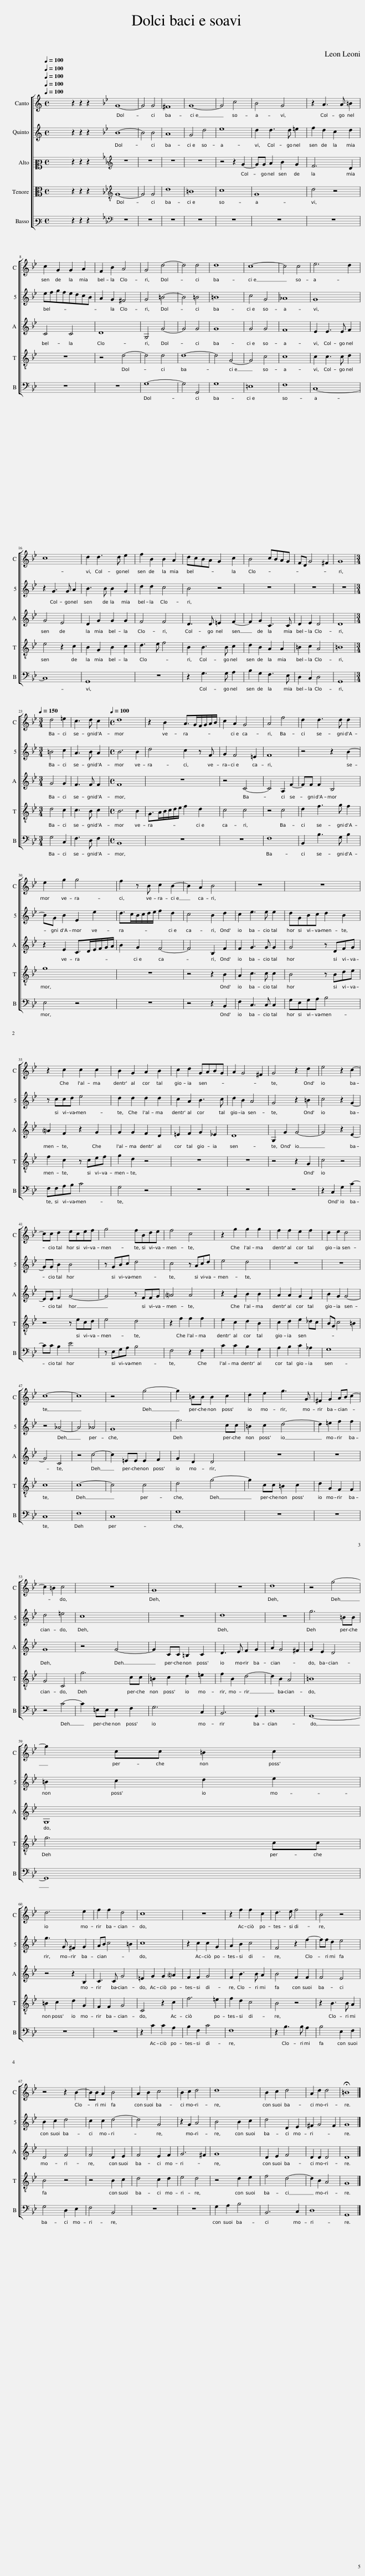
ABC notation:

X:1
%%score [ 1 2 3 4 5 ]
L:1/8
Q:1/4=100
M:4/4
I:linebreak $
K:C
V:1 treble
V:2 treble
V:3 alto2
V:4 alto
V:5 bass3
V:1
 x8 | z2 z2 z2 x2 |[K:Bb] G8- | G4 G4 | ^F8 | %5
 G8- | G4 c4 | B4 G4 | z2 A3 A =B2 |$ c2 G2 G2 A2 | %10
 F2 B2 A4 | G4 d4- | d4 d4 | d8 | c8- | %15
 c4 c4 | e6 d2 |$ c8 | d2 d3 d e2 | f2 B2 B2 A2 | %20
 dcBA G2 c2 | B4 cBAG | FD G4 ^F2 | G8 |$[M:3/4][Q:1/4=150] d4 =e2 | %25
 c3 d c2 |[M:4/4][Q:1/4=100] d8 | z2 B2 A>GF/G/A/B/ | c2 A2 G4 | A4 f4 | %30
 d2 d3 d d2 |$ e2 g2 g4 | f2 z B c2 B2- | B2 A2 B4 | z8 | %35
 z8 |$ z2 c2 c2 c2 | B2 G2 A2 B2 | c2 d2 GABG | A2 G4 ^F2 | %40
 G4 z2 d2 | e4 z2 c2- |$ cc d2 ecef | g4 fBde | f4 c4 | %45
 z2 g2 g2 g2 | f2 f2 e2 f2 | d2 e2 d4 |$ c8- | c8 | %50
 z4 g4- | g2 =BB B2 c2 | d2 e2 g3 G | ^F2 G2 AB c2- |$ c2 =B2 c4 | %55
 z8 | G8 | z8 | d8 | z4 g4- |$ %60
 g2 cc =B2 c2 |$ d6 e2 | f2 f2 d4 | c8 | z8 | %65
 z2 f2 f2 c2 | d3 e f4 | B4 z4 |$ z4 z2 B2- | BB A2 B4 | %70
 A2 B2 c4 | B2 c2 d4 | d8 | B2 c2 d4 | A2 d2 d4 | %75
 !fermata!=B8 |] %76
V:2
 x8 | z2 z2 z2 x2 |[K:Bb] B8- | B4 B4 | A8 | %5
 G4 d4 | e8 | d2 d3 d =e2 | f2 d2 c2 d2 |$ efgfedcB | %10
 A2 G2 ^F4 | G4 =B4- | B4 =B4 | =B8 | c4 G4 | %15
 _A8 | G8 |$ z2 G3 G A2 | B3 B B2 G2 | d2 d2 c4 | %20
 B4 z4 | z8 | z8 | z8 |$[M:3/4] =B4 c2 | %25
 A3 B A2 |[M:4/4] B6 B2 | d4 c2 z F | G2 F4 =E2 | F8 | %30
 z4 z2 B2- |$ BG B2 E2 e2 | d>cB/c/d/e/ f2 d2 | c4 B2 d2 | c2 e3 e e2 | %35
 dGBc d2 B2 |$ z ccd e4 | d2 d2 d2 d2 | c2 A2 B3 c | d2 B2 A4 | %40
 G4 z2 =B2 | c4 z2 G2- |$ GG B2 B4 | z GBc d4 | c4 z Acd | %45
 e4 d4 | z8 | z8 |$ z4 _A4- | A4 _A4 | %50
 G8 | g6 cc | =B2 c2 d4- | d2 =e2 f2 f2 |$ d4 =e4 | %55
 c8 | z8 | d8 | z8 | g6 =BB |$ %60
 =B2 c2 d2 e2 |$ g3 G ^F2 G2 | AB c4 =B2 | c8 | z2 c2 c2 G2 | %65
 A2 B2 c4 | F4 z2 f2- | ff d2 e4 |$ B2 c2 d4 | c2 c2 d4- | %70
 d4 G4 | z2 G2 A4 | B4 B2 c2 | d4 D2 E2 | ^F2 G4 F2 | %75
 G8 |] %76
V:3
 x8 | z2 z2 z2 x2 |[K:Bb][K:treble] z8 | z8 | z8 | %5
 z8 | z4 z2 G2- | GG A2 B2 G2 | F6 D2 |$ C4 C4 | %10
 D8 | G,4 G4- | G4 G4 | G8 | G4 G4 | %15
 F8 | E2 E3 E F2 |$ G4 E4 | D2 G2 G2 G2 | F4 F4 | %20
 D3 D =E2 F2- | F2 G2 C3 C | D2 E2 D4 | D8 |$[M:3/4] G4 G2 | %25
 F3 F F2 |[M:4/4] F8 | z8 | z4 C4- | C4 A,2 F2- | %30
 FF F2 B,4 |$ z2 E2 C>DE/F/G/A/ | B2 G2 F4- | F4 B,2 F2 | F2 G3 G G2 | %35
 G4 z DFG |$ !courtesy!=A2 F2 z2 G2 | G2 G2 F2 D2 | =E2 F2 G2 _E2 | D8 | %40
 G,2 G2 G4- | G4 z2 E2- |$ EE F2 G4- | G4 z FFG | !courtesy!=A4 A4 | %45
 z2 G2 B2 B2 | A2 A2 G2 F2 | B2 G2 G4- |$ G4 C4 | z4 c4- | %50
 c2 =EE E2 F2 | G2 D2 D4 | z8 | z8 |$ G8 | %55
 z4 G4- | G2 CC =B,2 C2 | D3 E F2 G2 | A2 G4 ^F2 | G2 E2 D4 |$ %60
 G,8 |$ z4 z2 B,2 | C3 C G4 | =E2 G2 G2 !courtesy!=A2 | F2 F2 G4 | %65
 F2 B3 B A2 | B4 F2 F2 | F4 E4 |$ D4 F4 | F4 D2 E2 | %70
 F4 E2 F2 | G6 ^F2 | G8 | D2 E2 F4 | D2 D2 D4 | %75
 D8 |] %76
V:4
 x8 | z2 z2 z2 x2 |[K:Bb][K:treble-8] G8- | G4 G4 | d8 | %5
 =B8 | c8 | G8 | d4 z4 |$ z8 | %10
 z4 d4- | d4 d4 | d8- | d4 G4- | G4 c4 | %15
 c8 | c2 c3 c d2 |$ e4 z2 c2 | B2 G2 B2 c2 | d3 e f4 | %20
 B2 B3 B c2 | d2 B2 A2 A2 | =B2 c2 A4 | =B8 |$[M:3/4] d4 c2 | %25
 c3 B c2 |[M:4/4] B6 B2 | G>AB/c/d/e/ f2 d2 | c4 c4 | z4 c4 | %30
 d2 f3 g f2 |$ g8 | z8 | z4 z2 B2 | A2 c3 c c2 | %35
 B4 z Bde |$ f2 c2 z cef | g2 d2 z4 | z8 | z8 | %40
 z4 z2 G2 | c4 z4 |$ z4 z ecd | e4 d4 | z2 f2 f2 f2 | %45
 e2 c2 d2 B2 | c2 d2 e2 _dc | BG c4 =B2 |$ c8 | c8- | %50
 c4 c4 | d4 g4- | g2 cc =B2 c2 | d2 G2 F2 F2 |$ G4 C4 | %55
 g6 cc | =B2 c2 d2 =e2 | f2 B2 d4- | d2 B2 A4 | =B8 |$ %60
 g6 cc |$ =B2 c2 d2 G2 | F2 F2 G4 | C4 z2 c2 | f6 =e2 | %65
 f2 d2 c4 | B4 z4 | z2 B3 B A2 |$ B4 z4 | z4 B2 c2 | %70
 d4 c2 d2 | e4 d4 | z4 d2 e2 | f4 d4- | d2 B2 A4 | %75
 G8 |] %76
V:5
 x8 | z2 z2 z2 x2 |[K:Bb][K:bass] z8 | z8 | z8 | %5
 z8 | z8 | z8 | z8 |$ z8 | %10
 z8 | G,8- | G,4 G,,4 | G,8 | =E,8 | %15
 F,8 | C,8- |$ C,8 | G,,8 | z8 | %20
 z2 G,3 G, A,2 | B,2 G,2 F,3 E, | D,2 C,2 D,4 | G,,8 |$[M:3/4] G,4 C,2 | %25
 F,3 D, F,2 |[M:4/4] B,,8 | z8 | z8 | F,8 | %30
 B,,2 B,3 G, B,2 |$ E,4 z4 | z8 | z4 z2 B,,2 | F,2 C,3 C, C,2 | %35
 G,E,G,A, B,4 |$ F,F,A,B, C4 | G,4 z4 | z8 | z8 | %40
 z8 | z2 C,2 G,2 C2- |$ CC B,2 E4 | z E,G,A, B,4 | F,4 z2 F,2 | %45
 C2 C2 B,2 G,2 | A,2 B,2 C2 _A,2 | G,8 |$ C,8 | F,8 | %50
 C,8 | G,8 | z8 | z8 |$ z4 C4- | %55
 C2 =E,E, E,2 F,2 | G,6 C,2 | B,,6 G,,2 | D,8 | G,,8- |$ %60
 G,,8 |$ z8 | z8 | z2 C2 C2 A,2 | B,2 F,2 C4 | %65
 F,8 | z2 B,3 B, A,2 | B,4 E,2 F,2 |$ G,4 D,2 E,2 | F,4 B,,4 | %70
 z8 | z8 | G,2 A,2 B,4 | B,,6 C,2 | D,8 | %75
 G,,8 |] %76
